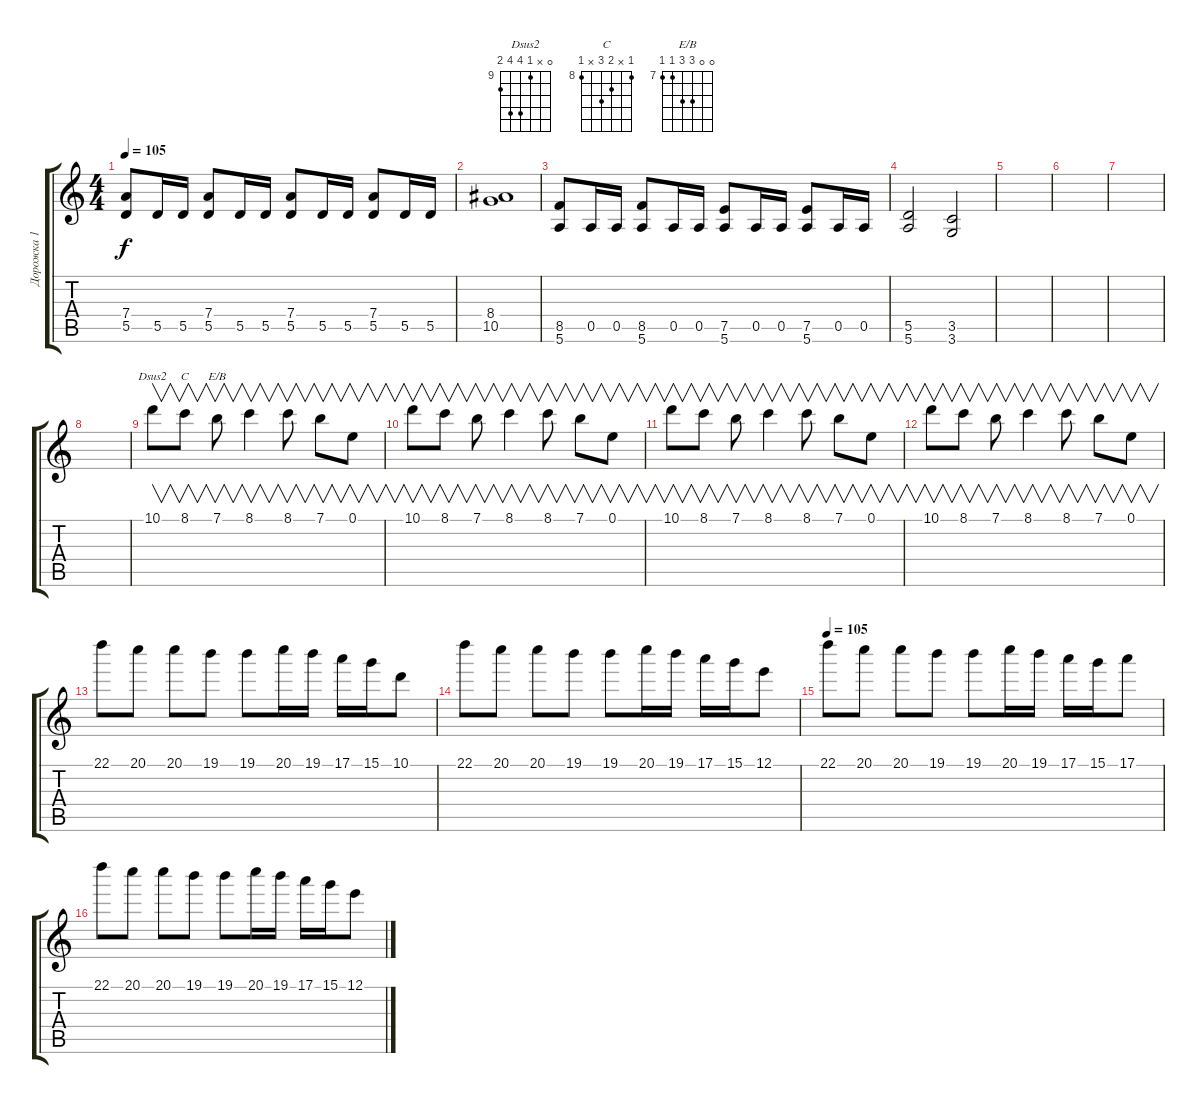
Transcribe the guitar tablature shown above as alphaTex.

\track ("Дорожка 1" "Дорожка 1") {instrument distortionguitar}
\staff {score tabs}
\tuning (E4 B3 G3 D3 A2 E2) {hide}
\chord ("Dsus2" 0 x 9 12 12 10) {firstfret 9}
\chord ("C" 8 x 9 10 x 8) {firstfret 8}
\chord ("E/B" 0 0 9 9 7 7) {firstfret 7}
\ts (4 4)
\tempo 105
\clef g2
\ks c
(7.4 5.5).8{dy f} 5.5.16 5.5.16 (7.4 5.5).8 5.5.16 5.5.16 (7.4 5.5).8 5.5.16 5.5.16 (7.4 5.5).8 5.5.16 5.5.16 |
(8.4 10.5).1 |
(8.5 5.6).8 0.5.16 0.5.16 (8.5 5.6).8 0.5.16 0.5.16 (7.5 5.6).8 0.5.16 0.5.16 (7.5 5.6).8 0.5.16 0.5.16 |
(5.5 5.6).2 (3.5 3.6).2 |
|
|
|
|
10.1.8{v ch "Dsus2"} 8.1.8{v ch "C"} 7.1.8{v ch "E/B"} 8.1.4{v} 8.1.8{v} 7.1.8{v} 0.1.8{v} |
10.1.8{v} 8.1.8{v} 7.1.8{v} 8.1.4{v} 8.1.8{v} 7.1.8{v} 0.1.8{v} |
10.1.8{v} 8.1.8{v} 7.1.8{v} 8.1.4{v} 8.1.8{v} 7.1.8{v} 0.1.8{v} |
10.1.8{v} 8.1.8{v} 7.1.8{v} 8.1.4{v} 8.1.8{v} 7.1.8{v} 0.1.8{v} |
22.1.8{balance 14} 20.1.8 20.1.8 19.1.8 19.1.8 20.1.16 19.1.16 17.1.16 15.1.16 10.1.8 |
22.1.8 20.1.8 20.1.8 19.1.8 19.1.8 20.1.16 19.1.16 17.1.16 15.1.16 12.1.8 |
\tempo 105
22.1.8 20.1.8 20.1.8 19.1.8 19.1.8 20.1.16 19.1.16 17.1.16 15.1.16 17.1.8 |
22.1.8 20.1.8 20.1.8 19.1.8 19.1.8 20.1.16 19.1.16 17.1.16 15.1.16 12.1.8
